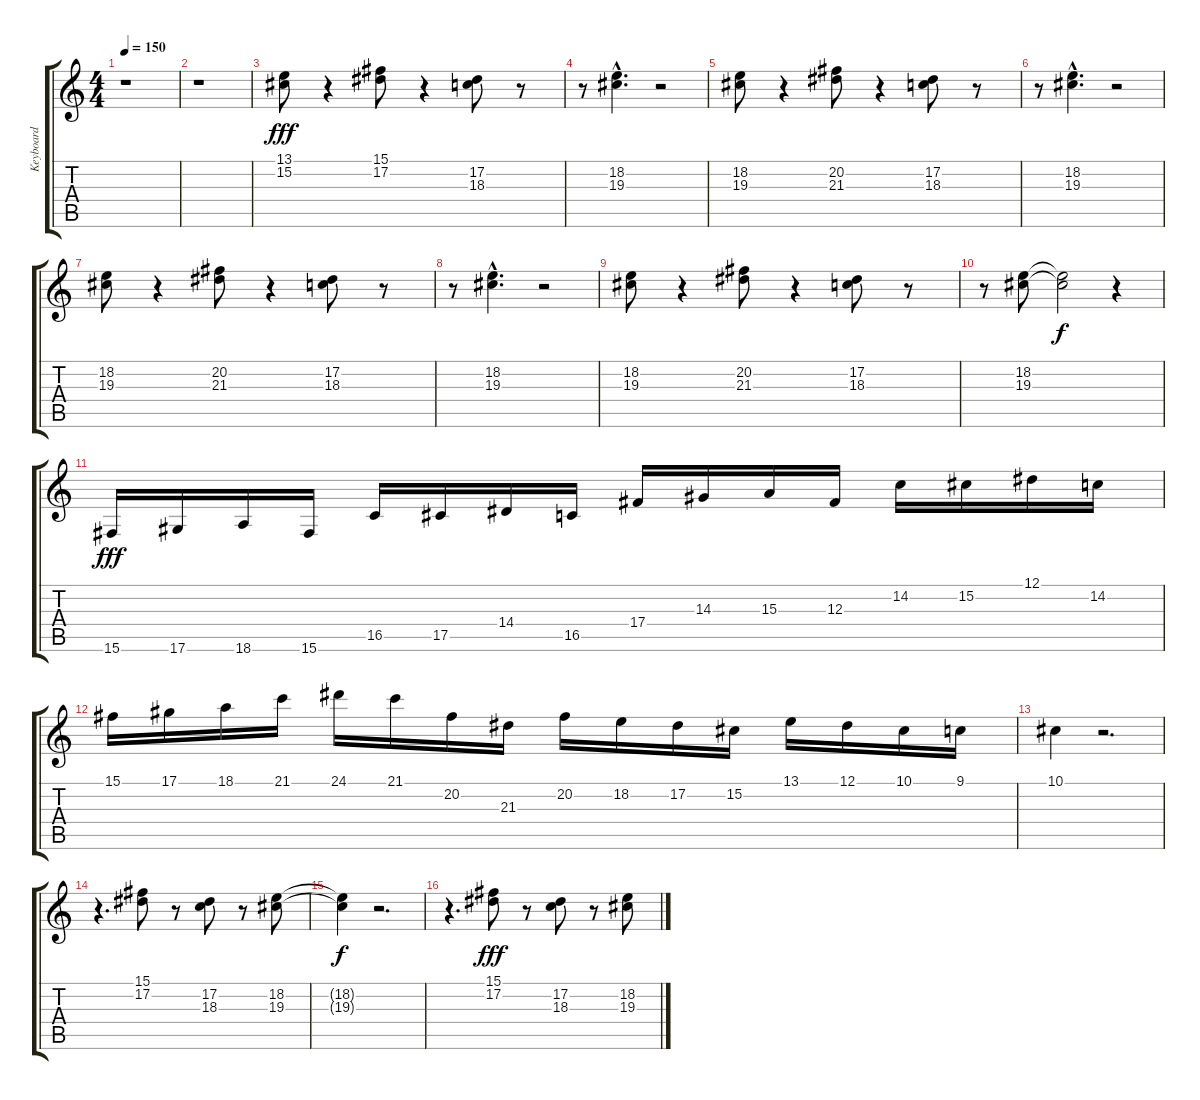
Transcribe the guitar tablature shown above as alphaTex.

\track ("Keyboard" "Keyboard") {instrument lead2sawtooth}
\staff {score tabs}
\tuning (Eb4 Bb3 Gb3 Db3 Ab2 Eb2) {hide}
\ts (4 4)
\tempo 150
\clef g2
\ks c
r.1{dy fff instrument lead2sawtooth} |
r.1 |
(13.1 15.2).8 r.4 (15.1 17.2).8 r.4 (17.2 18.3).8 r.8 |
r.8 (18.2{hac} 19.3{hac}).4{d} r.2 |
(18.2 19.3).8 r.4 (20.2 21.3).8 r.4 (17.2 18.3).8 r.8 |
r.8 (18.2{hac} 19.3{hac}).4{d} r.2 |
(18.2 19.3).8 r.4 (20.2 21.3).8 r.4 (17.2 18.3).8 r.8 |
r.8 (18.2{hac} 19.3{hac}).4{d} r.2 |
(18.2 19.3).8 r.4 (20.2 21.3).8 r.4 (17.2 18.3).8 r.8 |
r.8 (18.2 19.3).8 (18.2{t} 19.3{t}).2{dy f} r.4 |
15.6.16{dy fff} 17.6.16 18.6.16 15.6.16 16.5.16 17.5.16 14.4.16 16.5.16 17.4.16 14.3.16 15.3.16 12.3.16 14.2.16 15.2.16 12.1.16 14.2.16 |
15.1.16 17.1.16 18.1.16 21.1.16 24.1.16 21.1.16 20.2.16 21.3.16 20.2.16 18.2.16 17.2.16 15.2.16 13.1.16 12.1.16 10.1.16 9.1.16 |
10.1.4 r.2{d} |
r.4{d} (15.1 17.2).8 r.8 (17.2 18.3).8 r.8 (18.2 19.3).8 |
(18.2{t} 19.3{t}).4{dy f} r.2{d} |
r.4{d} (15.1 17.2).8{dy fff} r.8 (17.2 18.3).8 r.8 (18.2 19.3).8
